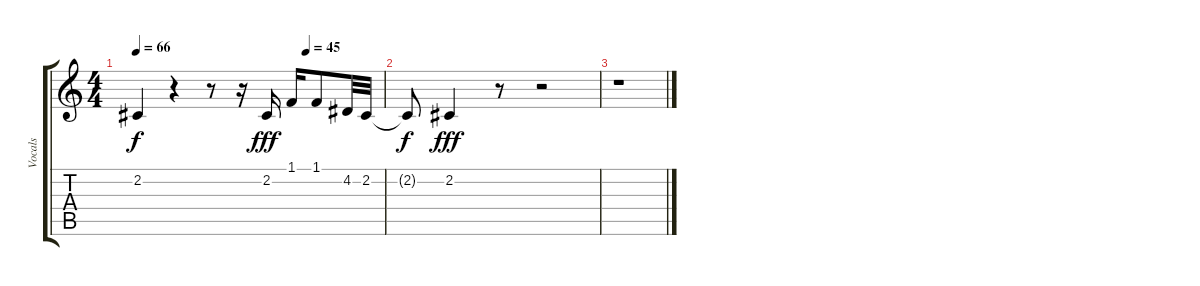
\track ("Vocals" "Vocals") {instrument tenorsax}
\staff {score tabs}
\tuning (E4 B3 G3 D3 A2 E2) {hide}
\ts (4 4)
\tempo 66
\tempo (45 0.6875)
\clef g2
\ks c
2.2{t}.4{dy f} r.4 r.8 r.16 2.2.16{dy fff} 1.1.16 1.1.8 4.2.32 2.2.32 |
2.2{t}.8{dy f} 2.2.4{dy fff} r.8 r.2 |
r.1
